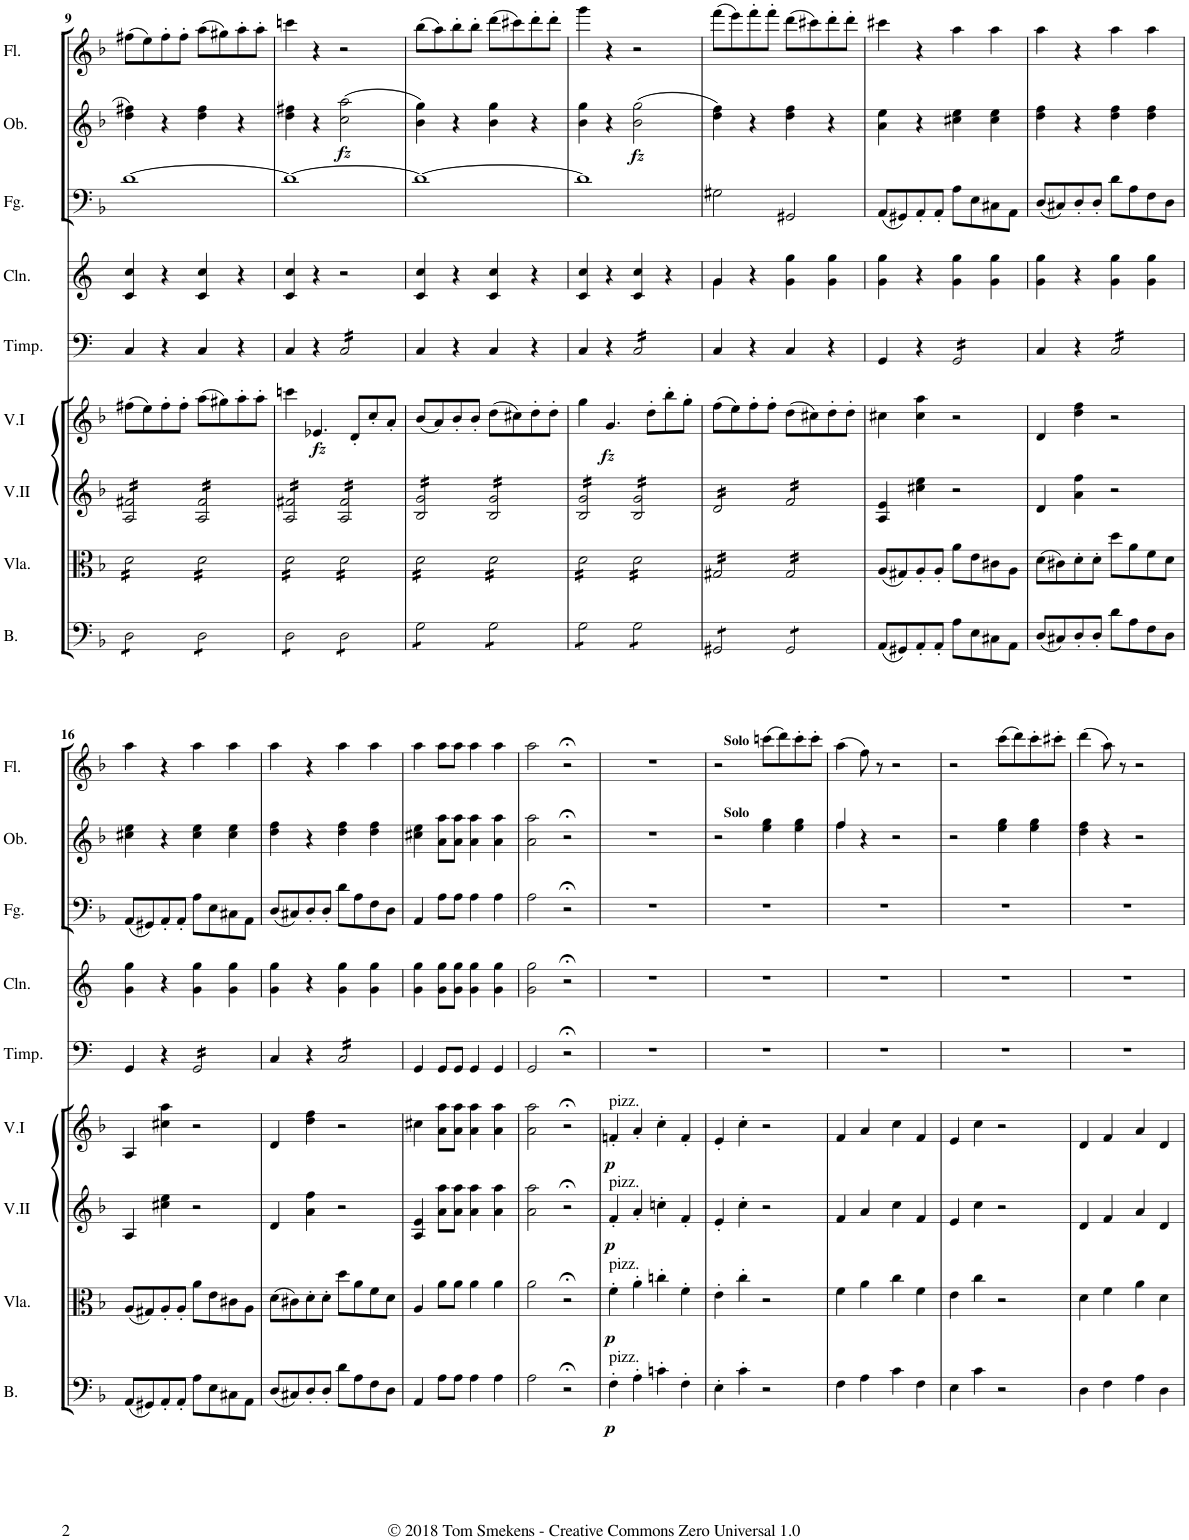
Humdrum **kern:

**kern	**dynam	**kern	**dynam	**kern	**dynam	**kern	**dynam	**kern	**kern	**kern	**kern	**dynam	**kern
*part9	*part9	*part8	*part8	*part7	*part7	*part6	*part6	*part5	*part4	*part3	*part2	*part2	*part1
*staff9	*staff9	*staff8	*staff8	*staff7	*staff7	*staff6	*staff6	*staff5	*staff4	*staff3	*staff2	*staff2	*staff1
*I"Violoncello e Basso	*	*I"Viola	*	*I"Violino II	*	*I"Violino I	*	*I"Timpani (D, A)	*I"Clarini 1,2 (D)	*I"Fagotto	*I"Oboi 1,2	*	*I"Flauto
*I'B.	*	*I'Vla.	*	*I'V.II	*	*I'V.I	*	*I'Timp.	*I'Cln.	*I'Fg.	*I'Ob.	*	*I'Fl.
!!LO:PB:g=z
*clefF4	*	*clefC3	*	*clefG2	*	*clefG2	*	*clefF4	*clefG2	*clefF4	*clefG2	*	*clefG2
*Trd7c12	*	*	*	*	*	*	*	*Trd-1c-2	*Trd-1c-2	*	*	*	*
*k[b-]	*	*k[b-]	*	*k[b-]	*	*k[b-]	*	*k[]	*k[]	*k[b-]	*k[b-]	*	*k[b-]
*M4/4	*	*M4/4	*	*M4/4	*	*M4/4	*	*M4/4	*M4/4	*M4/4	*M4/4	*	*M4/4
*met(c)	*	*met(c)	*	*met(c)	*	*met(c)	*	*met(c)	*met(c)	*met(c)	*met(c)	*	*met(c)
=9	=9	=9	=9	=9	=9	=9	=9	=9	=9	=9	=9	=9	=9
*tremolo	*	*	*	*	*	*	*	*	*	*	*	*	*
*	*	*tremolo	*	*	*	*	*	*	*	*	*	*	*
*	*	*	*	*tremolo	*	*	*	*	*	*	*	*	*
8D\L	.	16d\LL	.	16A/ 16f#X/LL	.	(8ff#X\L	.	4C/	4c/ 4cc/	[1d	4dd\ 4ff#X\	.	(8ff#X\L
.	.	16d\	.	16A/ 16f#X/	.	.	.	.	.	.	.	.	.
8D\	.	16d\	.	16A/ 16f#X/	.	8ee\)	.	.	.	.	.	.	8ee\)
.	.	16d\	.	16A/ 16f#X/	.	.	.	.	.	.	.	.	.
8D\	.	16d\	.	16A/ 16f#X/	.	8ff#'\	.	4r	4r	.	4r	.	8ff#'\
.	.	16d\	.	16A/ 16f#X/	.	.	.	.	.	.	.	.	.
8D\J	.	16d\	.	16A/ 16f#X/	.	8ff#'\J	.	.	.	.	.	.	8ff#'\J
.	.	16d\JJ	.	16A/ 16f#X/JJ	.	.	.	.	.	.	.	.	.
8D\L	.	16d\LL	.	16A/ 16f#/LL	.	(8aa\L	.	4C/	4c/ 4cc/	.	4dd\ 4ff#\	.	(8aa\L
.	.	16d\	.	16A/ 16f#/	.	.	.	.	.	.	.	.	.
8D\	.	16d\	.	16A/ 16f#/	.	8gg#X\)	.	.	.	.	.	.	8gg#X\)
.	.	16d\	.	16A/ 16f#/	.	.	.	.	.	.	.	.	.
8D\	.	16d\	.	16A/ 16f#/	.	8aa'\	.	4r	4r	.	4r	.	8aa'\
.	.	16d\	.	16A/ 16f#/	.	.	.	.	.	.	.	.	.
8D\J	.	16d\	.	16A/ 16f#/	.	8aa'\J	.	.	.	.	.	.	8aa'\J
.	.	16d\JJ	.	16A/ 16f#/JJ	.	.	.	.	.	.	.	.	.
=10	=10	=10	=10	=10	=10	=10	=10	=10	=10	=10	=10	=10	=10
8D\L	.	16d\LL	.	16A/ 16f#X/LL	.	4cccn\	.	4C/	4c/ 4cc/	1d_	4dd\ 4ff#X\	.	4cccn\
.	.	16d\	.	16A/ 16f#X/	.	.	.	.	.	.	.	.	.
8D\	.	16d\	.	16A/ 16f#X/	.	.	.	.	.	.	.	.	.
.	.	16d\	.	16A/ 16f#X/	.	.	.	.	.	.	.	.	.
!	!	!	!	!	!	!	!LO:DY:b	!	!	!	!	!	!
8D\	.	16d\	.	16A/ 16f#X/	.	4.e-X/	fz	4r	4r	.	4r	.	4r
.	.	16d\	.	16A/ 16f#X/	.	.	.	.	.	.	.	.	.
8D\J	.	16d\	.	16A/ 16f#X/	.	.	.	.	.	.	.	.	.
.	.	16d\JJ	.	16A/ 16f#X/JJ	.	.	.	.	.	.	.	.	.
!	!	!	!	!	!	!	!	!	!	!	!	!LO:DY:b	!
*	*	*	*	*	*	*	*	*tremolo	*	*	*	*	*
8D\L	.	16d\LL	.	16A/ 16f#/LL	.	.	.	16C/LL	2r	.	(2cc\ 2aa\	fz	2r
.	.	16d\	.	16A/ 16f#/	.	.	.	16C/	.	.	.	.	.
8D\	.	16d\	.	16A/ 16f#/	.	8d'/L	.	16C/	.	.	.	.	.
.	.	16d\	.	16A/ 16f#/	.	.	.	16C/	.	.	.	.	.
8D\	.	16d\	.	16A/ 16f#/	.	8cc'/	.	16C/	.	.	.	.	.
.	.	16d\	.	16A/ 16f#/	.	.	.	16C/	.	.	.	.	.
8D\J	.	16d\	.	16A/ 16f#/	.	8a'/J	.	16C/	.	.	.	.	.
.	.	16d\JJ	.	16A/ 16f#/JJ	.	.	.	16C/JJ	.	.	.	.	.
*	*	*	*	*	*	*	*	*Xtremolo	*	*	*	*	*
=11	=11	=11	=11	=11	=11	=11	=11	=11	=11	=11	=11	=11	=11
8G\L	.	16d\LL	.	16B-/ 16g/LL	.	(8b-/L	.	4C/	4c/ 4cc/	1d_	4b-\ 4gg\)	.	(8bb-\L
.	.	16d\	.	16B-/ 16g/	.	.	.	.	.	.	.	.	.
8G\	.	16d\	.	16B-/ 16g/	.	8a/)	.	.	.	.	.	.	8aa\)
.	.	16d\	.	16B-/ 16g/	.	.	.	.	.	.	.	.	.
8G\	.	16d\	.	16B-/ 16g/	.	8b-'/	.	4r	4r	.	4r	.	8bb-'\
.	.	16d\	.	16B-/ 16g/	.	.	.	.	.	.	.	.	.
8G\J	.	16d\	.	16B-/ 16g/	.	8b-'/J	.	.	.	.	.	.	8bb-'\J
.	.	16d\JJ	.	16B-/ 16g/JJ	.	.	.	.	.	.	.	.	.
8G\L	.	16d\LL	.	16B-/ 16g/LL	.	(8dd\L	.	4C/	4c/ 4cc/	.	4b-\ 4gg\	.	(8ddd\L
.	.	16d\	.	16B-/ 16g/	.	.	.	.	.	.	.	.	.
8G\	.	16d\	.	16B-/ 16g/	.	8cc#X\)	.	.	.	.	.	.	8ccc#X\)
.	.	16d\	.	16B-/ 16g/	.	.	.	.	.	.	.	.	.
8G\	.	16d\	.	16B-/ 16g/	.	8dd'\	.	4r	4r	.	4r	.	8ddd'\
.	.	16d\	.	16B-/ 16g/	.	.	.	.	.	.	.	.	.
8G\J	.	16d\	.	16B-/ 16g/	.	8dd'\J	.	.	.	.	.	.	8ddd'\J
.	.	16d\JJ	.	16B-/ 16g/JJ	.	.	.	.	.	.	.	.	.
=12	=12	=12	=12	=12	=12	=12	=12	=12	=12	=12	=12	=12	=12
8G\L	.	16d\LL	.	16B-/ 16g/LL	.	4gg\	.	4C/	4c/ 4cc/	1d]	4b-\ 4gg\	.	4ggg\
.	.	16d\	.	16B-/ 16g/	.	.	.	.	.	.	.	.	.
8G\	.	16d\	.	16B-/ 16g/	.	.	.	.	.	.	.	.	.
.	.	16d\	.	16B-/ 16g/	.	.	.	.	.	.	.	.	.
!	!	!	!	!	!	!	!LO:DY:b	!	!	!	!	!	!
8G\	.	16d\	.	16B-/ 16g/	.	4.g/	fz	4r	4r	.	4r	.	4r
.	.	16d\	.	16B-/ 16g/	.	.	.	.	.	.	.	.	.
8G\J	.	16d\	.	16B-/ 16g/	.	.	.	.	.	.	.	.	.
.	.	16d\JJ	.	16B-/ 16g/JJ	.	.	.	.	.	.	.	.	.
!	!	!	!	!	!	!	!	!	!	!	!	!LO:DY:b	!
*	*	*	*	*	*	*	*	*tremolo	*	*	*	*	*
8G\L	.	16d\LL	.	16B-/ 16g/LL	.	.	.	16C/LL	4c/ 4cc/	.	(2b-\ 2gg\	fz	2r
.	.	16d\	.	16B-/ 16g/	.	.	.	16C/	.	.	.	.	.
8G\	.	16d\	.	16B-/ 16g/	.	8dd'\L	.	16C/	.	.	.	.	.
.	.	16d\	.	16B-/ 16g/	.	.	.	16C/	.	.	.	.	.
8G\	.	16d\	.	16B-/ 16g/	.	8bb-'\	.	16C/	4r	.	.	.	.
.	.	16d\	.	16B-/ 16g/	.	.	.	16C/	.	.	.	.	.
8G\J	.	16d\	.	16B-/ 16g/	.	8gg'\J	.	16C/	.	.	.	.	.
.	.	16d\JJ	.	16B-/ 16g/JJ	.	.	.	16C/JJ	.	.	.	.	.
*	*	*	*	*	*	*	*	*Xtremolo	*	*	*	*	*
=13	=13	=13	=13	=13	=13	=13	=13	=13	=13	=13	=13	=13	=13
*	*	*	*	*	*	*	*	*	*^	*	*	*	*
8GG#X/L	.	16G#X/LL	.	16d/LL	.	(8ff\L	.	4C/	4g/	4g\	2G#X\	4dd\ 4ff\)	.	(8fff\L
.	.	16G#X/	.	16d/	.	.	.	.	.	.	.	.	.	.
8GG#X/	.	16G#X/	.	16d/	.	8ee\)	.	.	.	.	.	.	.	8eee\)
.	.	16G#X/	.	16d/	.	.	.	.	.	.	.	.	.	.
8GG#X/	.	16G#X/	.	16d/	.	8ff'\	.	4r	4r	4ryy	.	4r	.	8fff'\
.	.	16G#X/	.	16d/	.	.	.	.	.	.	.	.	.	.
8GG#X/J	.	16G#X/	.	16d/	.	8ff'\J	.	.	.	.	.	.	.	8fff'\J
.	.	16G#X/JJ	.	16d/JJ	.	.	.	.	.	.	.	.	.	.
8GG#/L	.	16G#/LL	.	16f/LL	.	(8dd\L	.	4C/	4g\ 4gg\	2ryy	2GG#X/	4dd\ 4ff\	.	(8ddd\L
.	.	16G#/	.	16f/	.	.	.	.	.	.	.	.	.	.
8GG#/	.	16G#/	.	16f/	.	8cc#X\)	.	.	.	.	.	.	.	8ccc#X\)
.	.	16G#/	.	16f/	.	.	.	.	.	.	.	.	.	.
8GG#/	.	16G#/	.	16f/	.	8dd'\	.	4r	4g\ 4gg\	.	.	4r	.	8ddd'\
.	.	16G#/	.	16f/	.	.	.	.	.	.	.	.	.	.
8GG#/J	.	16G#/	.	16f/	.	8dd'\J	.	.	.	.	.	.	.	8ddd'\J
*Xtremolo	*	*	*	*	*	*	*	*	*	*	*	*	*	*
.	.	16G#/JJ	.	16f/JJ	.	.	.	.	.	.	.	.	.	.
*	*	*	*	*Xtremolo	*	*	*	*	*	*	*	*	*	*
*	*	*Xtremolo	*	*	*	*	*	*	*	*	*	*	*	*
*	*	*	*	*	*	*	*	*	*v	*v	*	*	*	*
=14	=14	=14	=14	=14	=14	=14	=14	=14	=14	=14	=14	=14	=14
(8AA/L	.	(8A/L	.	4A/ 4e/	.	4cc#X\	.	4GG/	4g\ 4gg\	(8AA/L	4a\ 4ee\	.	4ccc#X\
8GG#X/)	.	8G#X/)	.	.	.	.	.	.	.	8GG#X/)	.	.	.
8AA'/	.	8A'/	.	4cc#X\ 4ee\	.	4cc#\ 4aa\	.	4r	4r	8AA'/	4r	.	4r
8AA'/J	.	8A'/J	.	.	.	.	.	.	.	8AA'/J	.	.	.
*	*	*	*	*	*	*	*	*tremolo	*	*	*	*	*
8A\L	.	8a\L	.	2r	.	2r	.	16GG/LL	4g\ 4gg\	8A\L	4cc#X\ 4ee\	.	4aa\
.	.	.	.	.	.	.	.	16GG/	.	.	.	.	.
8E\	.	8e\	.	.	.	.	.	16GG/	.	8E\	.	.	.
.	.	.	.	.	.	.	.	16GG/	.	.	.	.	.
8C#X\	.	8c#X\	.	.	.	.	.	16GG/	4g\ 4gg\	8C#X\	4cc#\ 4ee\	.	4aa\
.	.	.	.	.	.	.	.	16GG/	.	.	.	.	.
8AA\J	.	8A\J	.	.	.	.	.	16GG/	.	8AA\J	.	.	.
.	.	.	.	.	.	.	.	16GG/JJ	.	.	.	.	.
*	*	*	*	*	*	*	*	*Xtremolo	*	*	*	*	*
=15	=15	=15	=15	=15	=15	=15	=15	=15	=15	=15	=15	=15	=15
(8D/L	.	(8d\L	.	4d/	.	4d/	.	4C/	4g\ 4gg\	(8D/L	4dd\ 4ff\	.	4aa\
8C#X/)	.	8c#X\)	.	.	.	.	.	.	.	8C#X/)	.	.	.
8D'/	.	8d'\	.	4a\ 4ff\	.	4dd\ 4ff\	.	4r	4r	8D'/	4r	.	4r
8D'/J	.	8d'\J	.	.	.	.	.	.	.	8D'/J	.	.	.
*	*	*	*	*	*	*	*	*tremolo	*	*	*	*	*
8d\L	.	8dd\L	.	2r	.	2r	.	16C/LL	4g\ 4gg\	8d\L	4dd\ 4ff\	.	4aa\
.	.	.	.	.	.	.	.	16C/	.	.	.	.	.
8A\	.	8a\	.	.	.	.	.	16C/	.	8A\	.	.	.
.	.	.	.	.	.	.	.	16C/	.	.	.	.	.
8F\	.	8f\	.	.	.	.	.	16C/	4g\ 4gg\	8F\	4dd\ 4ff\	.	4aa\
.	.	.	.	.	.	.	.	16C/	.	.	.	.	.
8D\J	.	8d\J	.	.	.	.	.	16C/	.	8D\J	.	.	.
.	.	.	.	.	.	.	.	16C/JJ	.	.	.	.	.
*	*	*	*	*	*	*	*	*Xtremolo	*	*	*	*	*
!!LO:LB:g=z
=16	=16	=16	=16	=16	=16	=16	=16	=16	=16	=16	=16	=16	=16
(8AA/L	.	(8A/L	.	4A/	.	4A/	.	4GG/	4g\ 4gg\	(8AA/L	4cc#X\ 4ee\	.	4aa\
8GG#X/)	.	8G#X/)	.	.	.	.	.	.	.	8GG#X/)	.	.	.
8AA'/	.	8A'/	.	4cc#X\ 4ee\	.	4cc#X\ 4aa\	.	4r	4r	8AA'/	4r	.	4r
8AA'/J	.	8A'/J	.	.	.	.	.	.	.	8AA'/J	.	.	.
*	*	*	*	*	*	*	*	*tremolo	*	*	*	*	*
8A\L	.	8a\L	.	2r	.	2r	.	16GG/LL	4g\ 4gg\	8A\L	4cc#\ 4ee\	.	4aa\
.	.	.	.	.	.	.	.	16GG/	.	.	.	.	.
8E\	.	8e\	.	.	.	.	.	16GG/	.	8E\	.	.	.
.	.	.	.	.	.	.	.	16GG/	.	.	.	.	.
8C#X\	.	8c#X\	.	.	.	.	.	16GG/	4g\ 4gg\	8C#X\	4cc#\ 4ee\	.	4aa\
.	.	.	.	.	.	.	.	16GG/	.	.	.	.	.
8AA\J	.	8A\J	.	.	.	.	.	16GG/	.	8AA\J	.	.	.
.	.	.	.	.	.	.	.	16GG/JJ	.	.	.	.	.
*	*	*	*	*	*	*	*	*Xtremolo	*	*	*	*	*
=17	=17	=17	=17	=17	=17	=17	=17	=17	=17	=17	=17	=17	=17
(8D/L	.	(8d\L	.	4d/	.	4d/	.	4C/	4g\ 4gg\	(8D/L	4dd\ 4ff\	.	4aa\
8C#X/)	.	8c#X\)	.	.	.	.	.	.	.	8C#X/)	.	.	.
8D'/	.	8d'\	.	4a\ 4ff\	.	4dd\ 4ff\	.	4r	4r	8D'/	4r	.	4r
8D'/J	.	8d'\J	.	.	.	.	.	.	.	8D'/J	.	.	.
*	*	*	*	*	*	*	*	*tremolo	*	*	*	*	*
8d\L	.	8dd\L	.	2r	.	2r	.	16C/LL	4g\ 4gg\	8d\L	4dd\ 4ff\	.	4aa\
.	.	.	.	.	.	.	.	16C/	.	.	.	.	.
8A\	.	8a\	.	.	.	.	.	16C/	.	8A\	.	.	.
.	.	.	.	.	.	.	.	16C/	.	.	.	.	.
8F\	.	8f\	.	.	.	.	.	16C/	4g\ 4gg\	8F\	4dd\ 4ff\	.	4aa\
.	.	.	.	.	.	.	.	16C/	.	.	.	.	.
8D\J	.	8d\J	.	.	.	.	.	16C/	.	8D\J	.	.	.
.	.	.	.	.	.	.	.	16C/JJ	.	.	.	.	.
*	*	*	*	*	*	*	*	*Xtremolo	*	*	*	*	*
=18	=18	=18	=18	=18	=18	=18	=18	=18	=18	=18	=18	=18	=18
4AA/	.	4A/	.	4A/ 4e/	.	4cc#X\	.	4GG/	4g\ 4gg\	4AA/	4cc#X\ 4ee\	.	4aa\
8A\L	.	8a\L	.	8a\ 8aa\L	.	8a\ 8aa\L	.	8GG/L	8g\ 8gg\L	8A\L	8a\ 8aa\L	.	8aa\L
8A\J	.	8a\J	.	8a\ 8aa\J	.	8a\ 8aa\J	.	8GG/J	8g\ 8gg\J	8A\J	8a\ 8aa\J	.	8aa\J
4A\	.	4a\	.	4a\ 4aa\	.	4a\ 4aa\	.	4GG/	4g\ 4gg\	4A\	4a\ 4aa\	.	4aa\
4A\	.	4a\	.	4a\ 4aa\	.	4a\ 4aa\	.	4GG/	4g\ 4gg\	4A\	4a\ 4aa\	.	4aa\
=19	=19	=19	=19	=19	=19	=19	=19	=19	=19	=19	=19	=19	=19
2A\	.	2a\	.	2a\ 2aa\	.	2a\ 2aa\	.	2GG/	2g\ 2gg\	2A\	2a\ 2aa\	.	2aa\
2r;<	.	2r;<	.	2r;<	.	2r;<	.	2r;<	2r;<	2r;<	2r;<	.	2r;<
=20	=20	=20	=20	=20	=20	=20	=20	=20	=20	=20	=20	=20	=20
!	!	!	!	!	!	!LO:TX:a:t=pizz.	!	!	!	!	!	!	!
!	!	!	!	!LO:TX:a:t=pizz.	!	!	!	!	!	!	!	!	!
!	!	!LO:TX:a:t=pizz.	!	!	!	!	!	!	!	!	!	!	!
!LO:TX:a:t=pizz.	!	!	!	!	!	!	!	!	!	!	!	!	!
!	!LO:DY:b	!	!LO:DY:b	!	!LO:DY:b	!	!LO:DY:b	!	!	!	!	!	!
4F'\	p	4f'\	p	4f'/	p	4fn'/	p	1r	1r	1r	1r	.	1r
4A'\	.	4a'\	.	4a'/	.	4a'/	.	.	.	.	.	.	.
4cn'\	.	4ccn'\	.	4ccn'\	.	4cc'\	.	.	.	.	.	.	.
4F'\	.	4f'\	.	4f'/	.	4f'/	.	.	.	.	.	.	.
=21	=21	=21	=21	=21	=21	=21	=21	=21	=21	=21	=21	=21	=21
4E'\	.	4e'\	.	4e'/	.	4e'/	.	1r	1r	1r	2r	.	2r
4c'\	.	4cc'\	.	4cc'\	.	4cc'\	.	.	.	.	.	.	.
!	!	!	!	!	!	!	!	!	!	!	!	!	!LO:TX:a:B:t=Solo
!	!	!	!	!	!	!	!	!	!	!	!LO:TX:a:B:t=Solo	!	!
2r	.	2r	.	2r	.	2r	.	.	.	.	4ee\ 4gg\	.	(8cccn\L
.	.	.	.	.	.	.	.	.	.	.	.	.	8ddd\)
.	.	.	.	.	.	.	.	.	.	.	4ee\ 4gg\	.	8ccc'\
.	.	.	.	.	.	.	.	.	.	.	.	.	8ccc'\J
=22	=22	=22	=22	=22	=22	=22	=22	=22	=22	=22	=22	=22	=22
*	*	*	*	*	*	*	*	*	*	*	*^	*	*
4F\	.	4f\	.	4f/	.	4f/	.	1r	1r	1r	4ff/	4ff\	.	(4aa\
4A\	.	4a\	.	4a/	.	4a/	.	.	.	.	4r	4ryy	.	8ff\)
.	.	.	.	.	.	.	.	.	.	.	.	.	.	8r
4c\	.	4cc\	.	4cc\	.	4cc\	.	.	.	.	2r	2ryy	.	2r
4F\	.	4f\	.	4f/	.	4f/	.	.	.	.	.	.	.	.
*	*	*	*	*	*	*	*	*	*	*	*v	*v	*	*
=23	=23	=23	=23	=23	=23	=23	=23	=23	=23	=23	=23	=23	=23
4E\	.	4e\	.	4e/	.	4e/	.	1r	1r	1r	2r	.	2r
4c\	.	4cc\	.	4cc\	.	4cc\	.	.	.	.	.	.	.
2r	.	2r	.	2r	.	2r	.	.	.	.	4ee\ 4gg\	.	(8ccc\L
.	.	.	.	.	.	.	.	.	.	.	.	.	8ddd\)
.	.	.	.	.	.	.	.	.	.	.	4ee\ 4gg\	.	8ccc'\
.	.	.	.	.	.	.	.	.	.	.	.	.	8ccc#X'\J
=24	=24	=24	=24	=24	=24	=24	=24	=24	=24	=24	=24	=24	=24
4D\	.	4d\	.	4d/	.	4d/	.	1r	1r	1r	4dd\ 4ff\	.	(4ddd\
4F\	.	4f\	.	4f/	.	4f/	.	.	.	.	4r	.	8aa\)
.	.	.	.	.	.	.	.	.	.	.	.	.	8r
4A\	.	4a\	.	4a/	.	4a/	.	.	.	.	2r	.	2r
4D\	.	4d\	.	4d/	.	4d/	.	.	.	.	.	.	.
=	=	=	=	=	=	=	=	=	=	=	=	=	=
*-	*-	*-	*-	*-	*-	*-	*-	*-	*-	*-	*-	*-	*-
